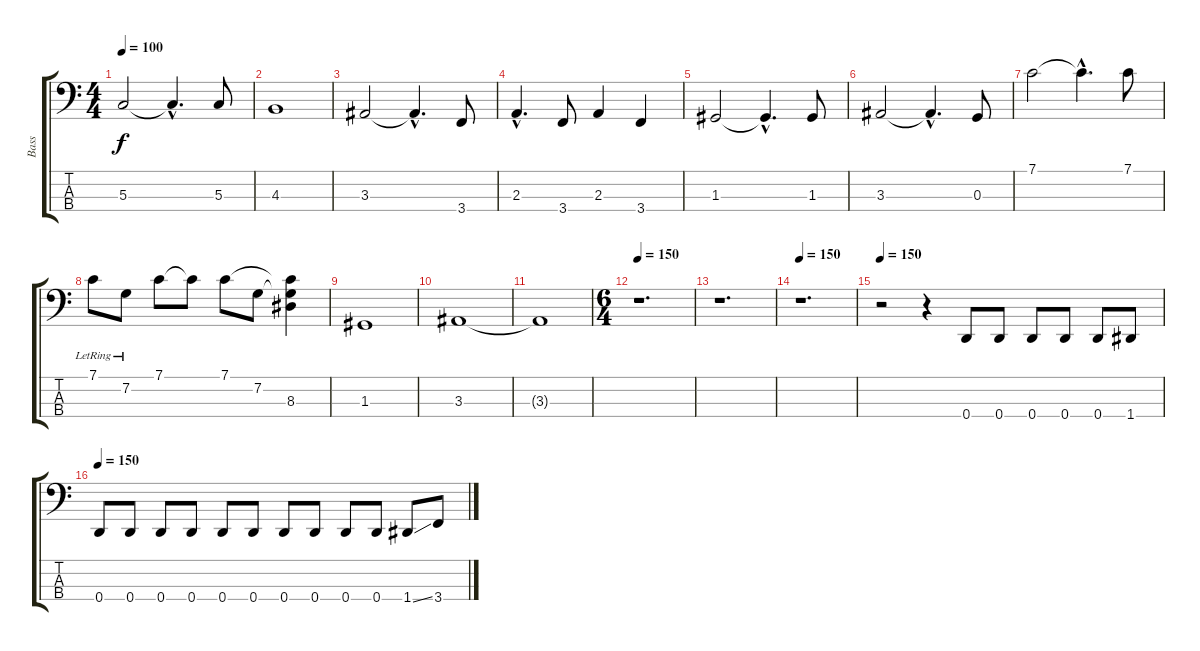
\track ("Bass" "Bass") {instrument electricbassfinger}
\staff {score tabs}
\tuning (F2 C2 G1 D1) {hide}
\ts (4 4)
\tempo 100
\clef f4
\ks c
5.3.2{dy f} 5.3{hac t}.4{d} 5.3.8 |
4.3.1 |
3.3.2 3.3{hac t}.4{d} 3.4.8 |
2.3{hac}.4{d} 3.4.8 2.3.4 3.4.4 |
1.3.2 1.3{hac t}.4{d} 1.3.8 |
3.3.2 3.3{hac t}.4{d} 0.3.8 |
7.1.2 7.1{hac t}.4{d} 7.1.8 |
7.1{lr}.8 7.2{lr}.8 7.1.8 7.1{t}.8 7.1.8 7.2.8 (7.1{t} 7.2{t} 8.3).4 |
1.3.1 |
3.3.1 |
3.3{t}.1 |
\ts (6 4)
\tempo 150
r.1{d} |
r.1{d} |
\tempo 150
r.1{d} |
\tempo 150
r.2 r.4 0.4.8 0.4.8 0.4.8 0.4.8 0.4.8 1.4.8 |
\tempo 150
0.4.8 0.4.8 0.4.8 0.4.8 0.4.8 0.4.8 0.4.8 0.4.8 0.4.8 0.4.8 1.4{ss}.8 3.4.8
